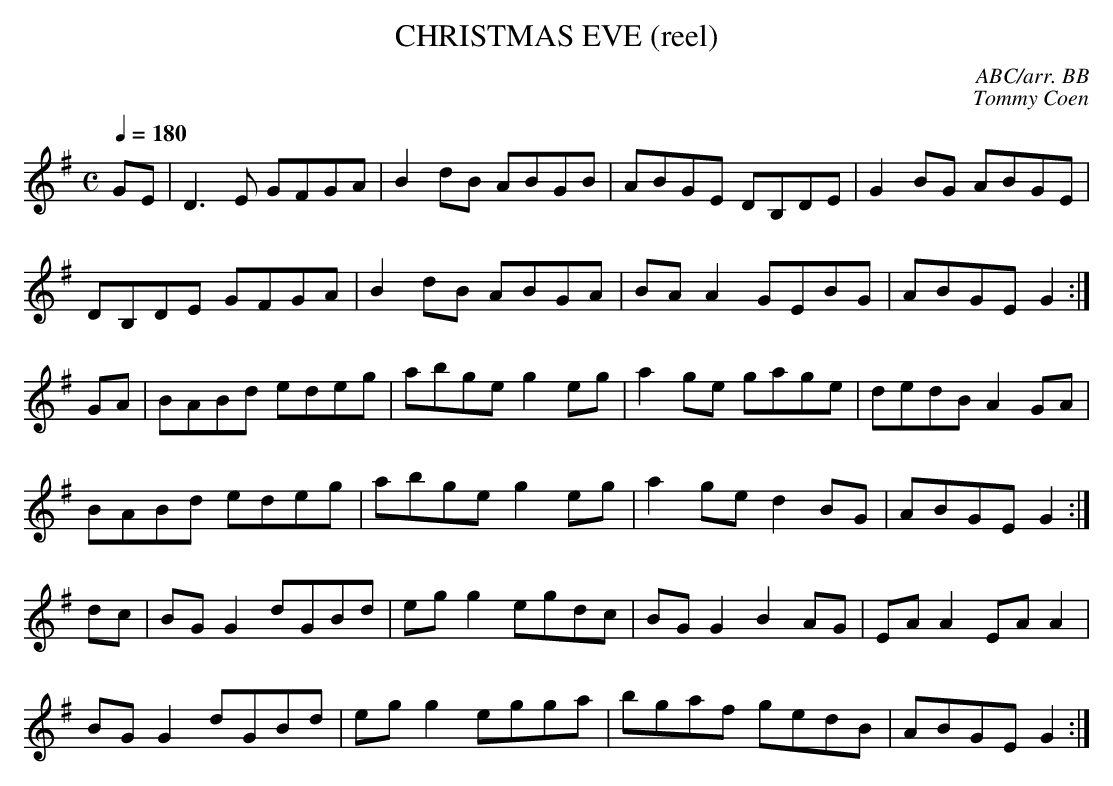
X:1
T:CHRISTMAS EVE (reel)
C:ABC/arr. BB
C:Tommy Coen
M:C
Q:1/4=180
L:1/8
K:G
GE|D3E GFGA|B2dB ABGB|ABGE DB,DE|G2BG ABGE|
DB,DE GFGA|B2dB ABGA|BAA2 GEBG|ABGE G2 :|
GA|BABd edeg|abge g2eg|a2ge gage|dedB A2GA|
BABd edeg|abge g2eg|a2ge d2BG|ABGE G2 :|
dc|BGG2 dGBd|egg2 egdc|BGG2 B2AG|EAA2 EAA2|
BGG2 dGBd|egg2 egga|bgaf gedB|ABGE G2 :|
